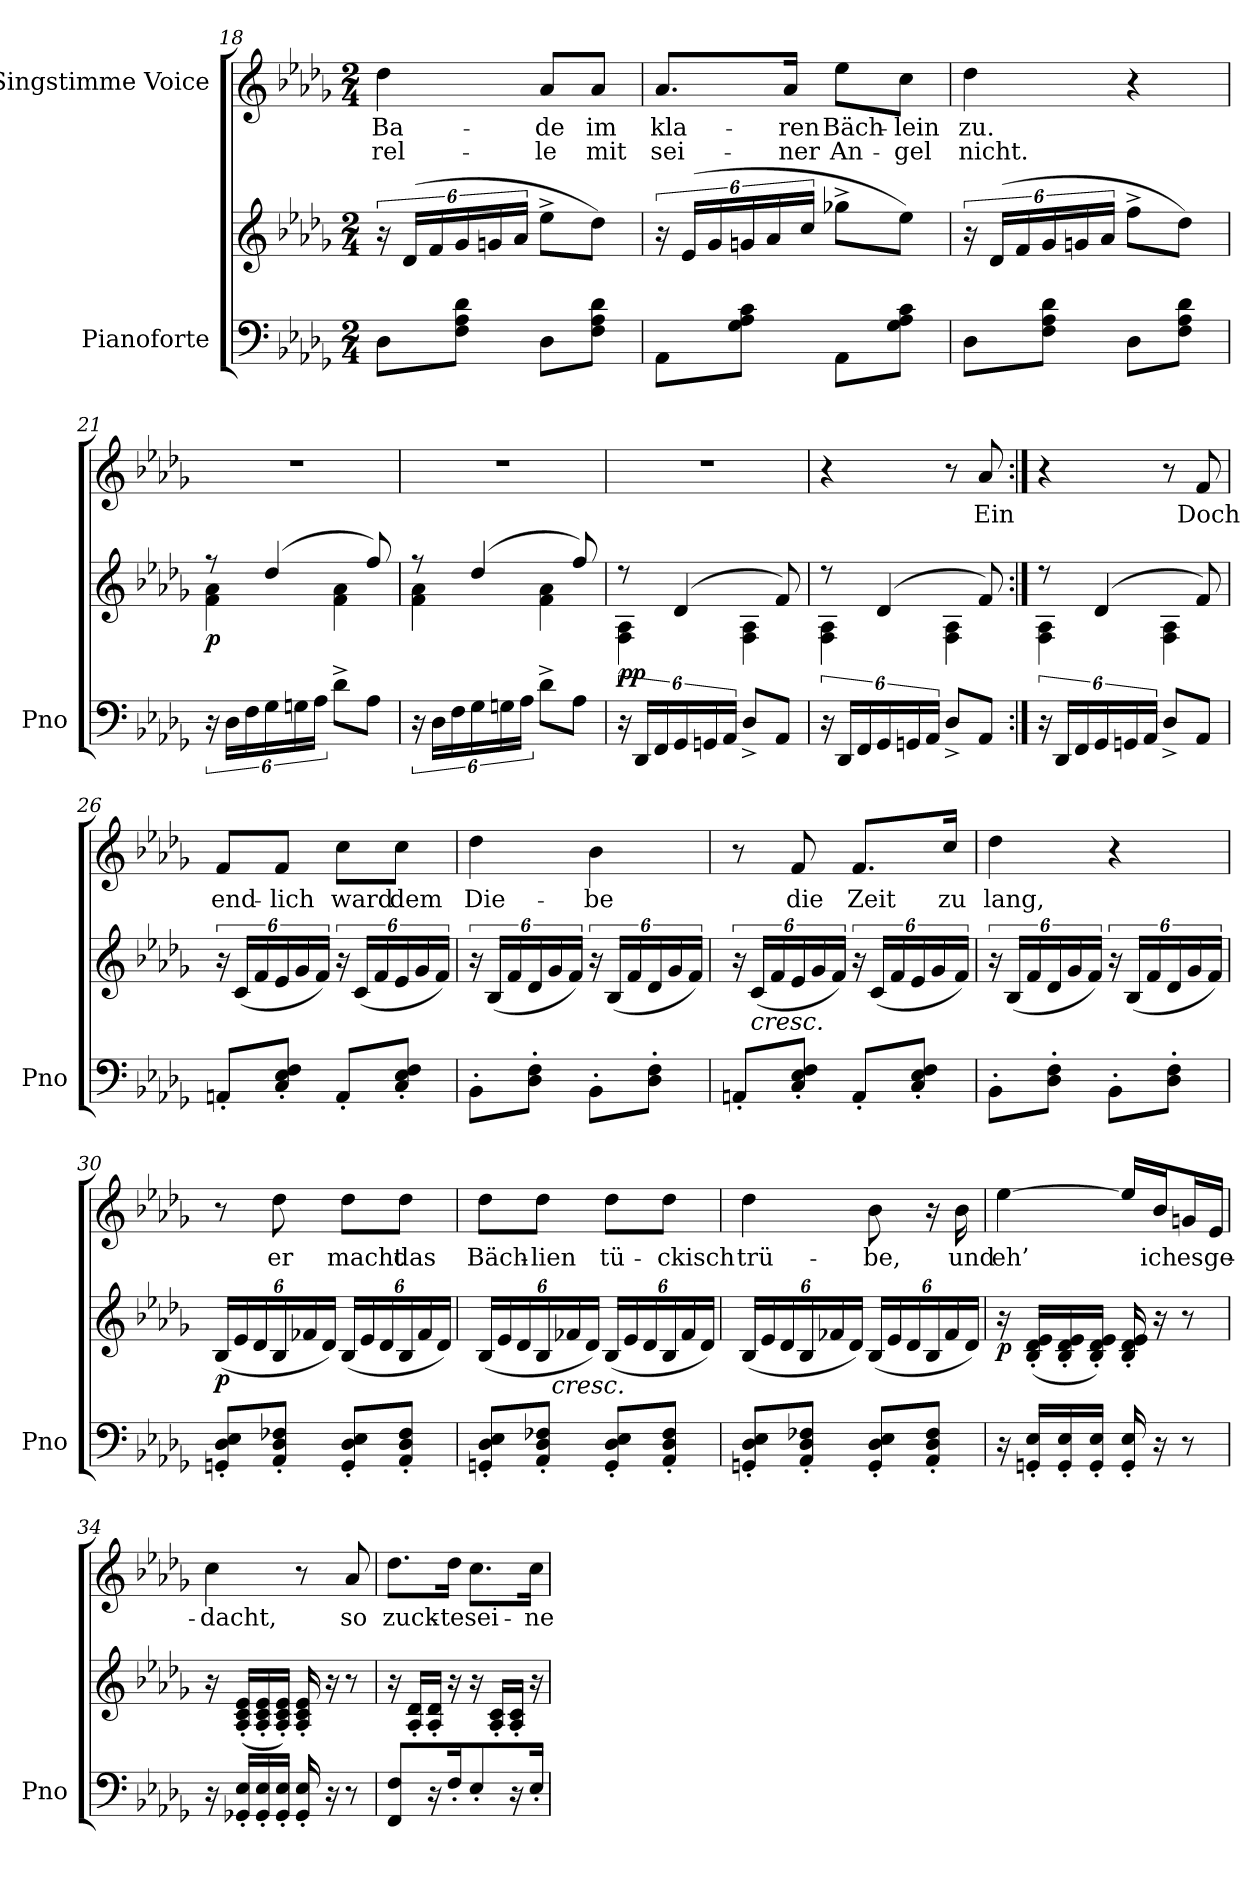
**kern	**kern	**dynam	**kern	**text	**text
*part2	*part2	*part2	*part1	*part1	*part1
*staff3	*staff2	*staff2/3	*staff1	*staff1	*staff1
*I"Pianoforte	*	*	*I"Singstimme Voice	*	*
*I'Pno	*	*	*	*	*
*clefF4	*clefG2	*	*clefG2	*	*
*k[b-e-a-d-g-]	*k[b-e-a-d-g-]	*	*k[b-e-a-d-g-]	*	*
*M2/4	*M2/4	*	*M2/4	*	*
=18	=18	=18	=18	=18	=18
!	!	!	!	!LO:LY:b	!LO:LY:b
8D-\L	24r	.	4dd-\	Ba-	-rel-
.	(24d-/LL	.	.	.	.
.	24f/	.	.	.	.
8F\ 8A-\ 8d-\J	24g-/	.	.	.	.
.	24gn/	.	.	.	.
.	24a-/JJ	.	.	.	.
!	!	!	!	!LO:LY:b	!LO:LY:b
8D-\L	8ee-^\L	.	8a-/L	-de	-le
!	!	!	!	!LO:LY:b	!LO:LY:b
8F\ 8A-\ 8d-\J	8dd-\J)	.	8a-/J	im	mit
=19	=19	=19	=19	=19	=19
!	!	!	!	!LO:LY:b	!LO:LY:b
8AA-\L	24r	.	8.a-/L	kla-	sei-
.	(24e-/LL	.	.	.	.
.	24g-/	.	.	.	.
8G-\ 8A-\ 8c\J	24gn/	.	.	.	.
.	24a-/	.	.	.	.
!	!	!	!	!LO:LY:b	!LO:LY:b
.	.	.	16a-/Jk	-ren	-ner
.	24cc/JJ	.	.	.	.
!	!	!	!	!LO:LY:b	!LO:LY:b
8AA-\L	8gg-X^\L	.	8ee-\L	Bäch-	An-
!	!	!	!	!LO:LY:b	!LO:LY:b
8G-\ 8A-\ 8c\J	8ee-\J)	.	8cc\J	-lein	-gel
=20	=20	=20	=20	=20	=20
!	!	!	!	!LO:LY:b	!LO:LY:b
8D-\L	24r	.	4dd-\	zu.	nicht.
.	(24d-/LL	.	.	.	.
.	24f/	.	.	.	.
8F\ 8A-\ 8d-\J	24g-/	.	.	.	.
.	24gn/	.	.	.	.
.	24a-/JJ	.	.	.	.
8D-\L	8ff^\L	.	4r	.	.
8F\ 8A-\ 8d-\J	8dd-\J)	.	.	.	.
!!LO:LB:g=z
=21	=21	=21	=21	=21	=21
*	*^	*	*	*	*
!	!	!	!LO:DY:b	!	!	!
24r	8r	4f\ 4a-\	p	2r	.	.
24D-\LL	.	.	.	.	.	.
24F\	.	.	.	.	.	.
24G-\	(4dd-/	.	.	.	.	.
24Gn\	.	.	.	.	.	.
24A-\JJ	.	.	.	.	.	.
8d-^\L	.	4f\ 4a-\	.	.	.	.
8A-\J	8ff/)	.	.	.	.	.
=22	=22	=22	=22	=22	=22	=22
24r	8r	4f\ 4a-\	.	2r	.	.
24D-\LL	.	.	.	.	.	.
24F\	.	.	.	.	.	.
24G-\	(4dd-/	.	.	.	.	.
24Gn\	.	.	.	.	.	.
24A-\JJ	.	.	.	.	.	.
8d-^\L	.	4f\ 4a-\	.	.	.	.
8A-\J	8ff/)	.	.	.	.	.
=23	=23	=23	=23	=23	=23	=23
!	!	!	!LO:DY:a=2	!	!	!
24r	8r	4F\ 4A-\	pp	2r	.	.
24DD-/LL	.	.	.	.	.	.
24FF/	.	.	.	.	.	.
24GG-/	(4d-/	.	.	.	.	.
24GGn/	.	.	.	.	.	.
24AA-/JJ	.	.	.	.	.	.
8D-^/L	.	4F\ 4A-\	.	.	.	.
8AA-/J	8f/)	.	.	.	.	.
=24	=24	=24	=24	=24	=24	=24
24r	8r	4F\ 4A-\	.	4r	.	.
24DD-/LL	.	.	.	.	.	.
24FF/	.	.	.	.	.	.
24GG-/	(4d-/	.	.	.	.	.
24GGn/	.	.	.	.	.	.
24AA-/JJ	.	.	.	.	.	.
8D-^/L	.	4F\ 4A-\	.	8r	.	.
!	!	!	!	!	!LO:LY:b	!
8AA-/J	8f/)	.	.	8a-/	Ein	.
!!LO:LB:g=z
=25:|!	=25:|!	=25:|!	=25:|!	=25:|!	=25:|!	=25:|!
24r	8r	4F\ 4A-\	.	4r	.	.
24DD-/LL	.	.	.	.	.	.
24FF/	.	.	.	.	.	.
24GG-/	(4d-/	.	.	.	.	.
24GGn/	.	.	.	.	.	.
24AA-/JJ	.	.	.	.	.	.
8D-^/L	.	4F\ 4A-\	.	8r	.	.
!	!	!	!	!	!LO:LY:b	!
8AA-/J	8f/)	.	.	8f/	Doch	.
*	*v	*v	*	*	*	*
=26	=26	=26	=26	=26	=26
!	!	!	!	!LO:LY:b	!
8AAn'/L	24r	.	8f/L	end-	.
.	(24c/LL	.	.	.	.
.	24f/	.	.	.	.
!	!	!	!	!LO:LY:b	!
8C/' 8E-/' 8F/'J	24e-/	.	8f/J	-lich	.
.	24g-/	.	.	.	.
.	24f/JJ)	.	.	.	.
!	!	!	!	!LO:LY:b	!
8AA'/L	24r	.	8cc\L	ward	.
.	(24c/LL	.	.	.	.
.	24f/	.	.	.	.
!	!	!	!	!LO:LY:b	!
8C/' 8E-/' 8F/'J	24e-/	.	8cc\J	dem	.
.	24g-/	.	.	.	.
.	24f/JJ)	.	.	.	.
=27	=27	=27	=27	=27	=27
!	!	!	!	!LO:LY:b	!
8BB-'\L	24r	.	4dd-\	Die-	.
.	(24B-/LL	.	.	.	.
.	24f/	.	.	.	.
8D-\' 8F\'J	24d-/	.	.	.	.
.	24g-/	.	.	.	.
.	24f/JJ)	.	.	.	.
!	!	!	!	!LO:LY:b	!
8BB-'\L	24r	.	4b-\	-be	.
.	(24B-/LL	.	.	.	.
.	24f/	.	.	.	.
8D-\' 8F\'J	24d-/	.	.	.	.
.	24g-/	.	.	.	.
.	24f/JJ)	.	.	.	.
!!LO:LB:g=z
=28	=28	=28	=28	=28	=28
8AAn'/L	24r	.	8r	.	.
!	!LO:TX:b:i:t=cresc.	!	!	!	!
.	(24c/LL	.	.	.	.
.	24f/	.	.	.	.
!	!	!	!	!LO:LY:b	!
8C/' 8E-/' 8F/'J	24e-/	.	8f/	die	.
.	24g-/	.	.	.	.
.	24f/JJ)	.	.	.	.
!	!	!	!	!LO:LY:b	!
8AA'/L	24r	.	8.f/L	Zeit	.
.	(24c/LL	.	.	.	.
.	24f/	.	.	.	.
8C/' 8E-/' 8F/'J	24e-/	.	.	.	.
.	24g-/	.	.	.	.
!	!	!	!	!LO:LY:b	!
.	.	.	16cc/Jk	zu	.
.	24f/JJ)	.	.	.	.
!!LO:LB:g=z
=29	=29	=29	=29	=29	=29
!	!	!	!	!LO:LY:b	!
8BB-'\L	24r	.	4dd-\	lang,	.
.	(24B-/LL	.	.	.	.
.	24f/	.	.	.	.
8D-\' 8F\'J	24d-/	.	.	.	.
.	24g-/	.	.	.	.
.	24f/JJ)	.	.	.	.
8BB-'\L	24r	.	4r	.	.
.	(24B-/LL	.	.	.	.
.	24f/	.	.	.	.
8D-\' 8F\'J	24d-/	.	.	.	.
.	24g-/	.	.	.	.
.	24f/JJ)	.	.	.	.
=30	=30	=30	=30	=30	=30
*	*Xbrackettup	*	*	*	*
!	!	!LO:DY:b	!	!	!
8GGn/' 8D-/' 8E-/'L	(24B-/LL	p	8r	.	.
.	24e-/	.	.	.	.
.	24d-/	.	.	.	.
!	!	!	!	!LO:LY:b	!
8AA-/' 8D-/' 8F-X/'J	24B-/	.	8dd-\	er	.
.	24f-X/	.	.	.	.
.	24d-/JJ)	.	.	.	.
!	!	!	!	!LO:LY:b	!
8GG/' 8D-/' 8E-/'L	(24B-/LL	.	8dd-\L	macht	.
.	24e-/	.	.	.	.
.	24d-/	.	.	.	.
!	!	!	!	!LO:LY:b	!
8AA-/' 8D-/' 8F-/'J	24B-/	.	8dd-\J	das	.
.	24f-/	.	.	.	.
.	24d-/JJ)	.	.	.	.
!!LO:PB:g=z
=31	=31	=31	=31	=31	=31
!	!	!	!	!LO:LY:b	!
8GGn/' 8D-/' 8E-/'L	(24B-/LL	.	8dd-\L	Bäch-	.
.	24e-/	.	.	.	.
.	24d-/	.	.	.	.
!	!	!	!	!LO:LY:b	!
8AA-/' 8D-/' 8F-X/'J	24B-/	.	8dd-\J	-lien	.
!	!LO:TX:b:i:t=cresc.	!	!	!	!
.	24f-X/	.	.	.	.
.	24d-/JJ)	.	.	.	.
!	!	!	!	!LO:LY:b	!
8GG/' 8D-/' 8E-/'L	(24B-/LL	.	8dd-\L	tü-	.
.	24e-/	.	.	.	.
.	24d-/	.	.	.	.
!	!	!	!	!LO:LY:b	!
8AA-/' 8D-/' 8F-/'J	24B-/	.	8dd-\J	-ckisch	.
.	24f-/	.	.	.	.
.	24d-/JJ)	.	.	.	.
=32	=32	=32	=32	=32	=32
!	!	!	!	!LO:LY:b	!
8GGn/' 8D-/' 8E-/'L	(24B-/LL	.	4dd-\	trü-	.
.	24e-/	.	.	.	.
.	24d-/	.	.	.	.
8AA-/' 8D-/' 8F-X/'J	24B-/	.	.	.	.
.	24f-X/	.	.	.	.
.	24d-/JJ)	.	.	.	.
!	!	!	!	!LO:LY:b	!
8GG/' 8D-/' 8E-/'L	(24B-/LL	.	8b-\	-be,	.
.	24e-/	.	.	.	.
.	24d-/	.	.	.	.
8AA-/' 8D-/' 8F-/'J	24B-/	.	16r	.	.
.	24f-/	.	.	.	.
!	!	!	!	!LO:LY:b	!
.	.	.	16b-\	und	.
.	24d-/JJ)	.	.	.	.
!!LO:PB:g=z
=33	=33	=33	=33	=33	=33
!	!	!LO:DY:b	!	!LO:LY:b	!
16r	16r	p	[4ee-\	eh’	.
16GGn/' 16E-/'LL	(16B-/' 16d-/' 16e-/'LL	.	.	.	.
16GG/' 16E-/'	16B-/' 16d-/' 16e-/'	.	.	.	.
16GG/' 16E-/'JJ	16B-/' 16d-/' 16e-/'JJ)	.	.	.	.
16GG/' 16E-/'	16B-/' 16d-/' 16e-/'	.	16ee-/LL]	.	.
!	!	!	!	!LO:LY:b	!
16r	16r	.	16b-/J	ich	.
!	!	!	!	!LO:LY:b	!
8r	8r	.	16gn/L	es	.
!	!	!	!	!LO:LY:b	!
.	.	.	16e-/JJ	ge-	.
=34	=34	=34	=34	=34	=34
!	!	!	!	!LO:LY:b	!
16r	16r	.	4cc\	-dacht,	.
16GG-X/' 16E-/'LL	(16A-/' 16c/' 16e-/'LL	.	.	.	.
16GG-/' 16E-/'	16A-/' 16c/' 16e-/'	.	.	.	.
16GG-/' 16E-/'JJ	16A-/' 16c/' 16e-/'JJ)	.	.	.	.
16GG-/' 16E-/'	16A-/' 16c/' 16e-/'	.	8r	.	.
16r	16r	.	.	.	.
!	!	!	!	!LO:LY:b	!
8r	8r	.	8a-/	so	.
=35	=35	=35	=35	=35	=35
!	!	!	!	!LO:LY:b	!
8FF/ 8F/L	16r	.	8.dd-\L	zuck-	.
.	16A-/' 16d-/'LL	.	.	.	.
16r	16A-/' 16d-/'JJ	.	.	.	.
!	!	!	!	!LO:LY:b	!
16F'/JJ	16r	.	16dd-\Jk	-te	.
!	!	!	!	!LO:LY:b	!
8E-'\L	16r	.	8.cc\L	sei-	.
.	16A-/' 16c/'LL	.	.	.	.
16r	16A-/' 16c/'JJ	.	.	.	.
!	!	!	!	!LO:LY:b	!
16E-'\JJ	16r	.	16cc\Jk	-ne	.
=	=	=	=	=	=
*-	*-	*-	*-	*-	*-
